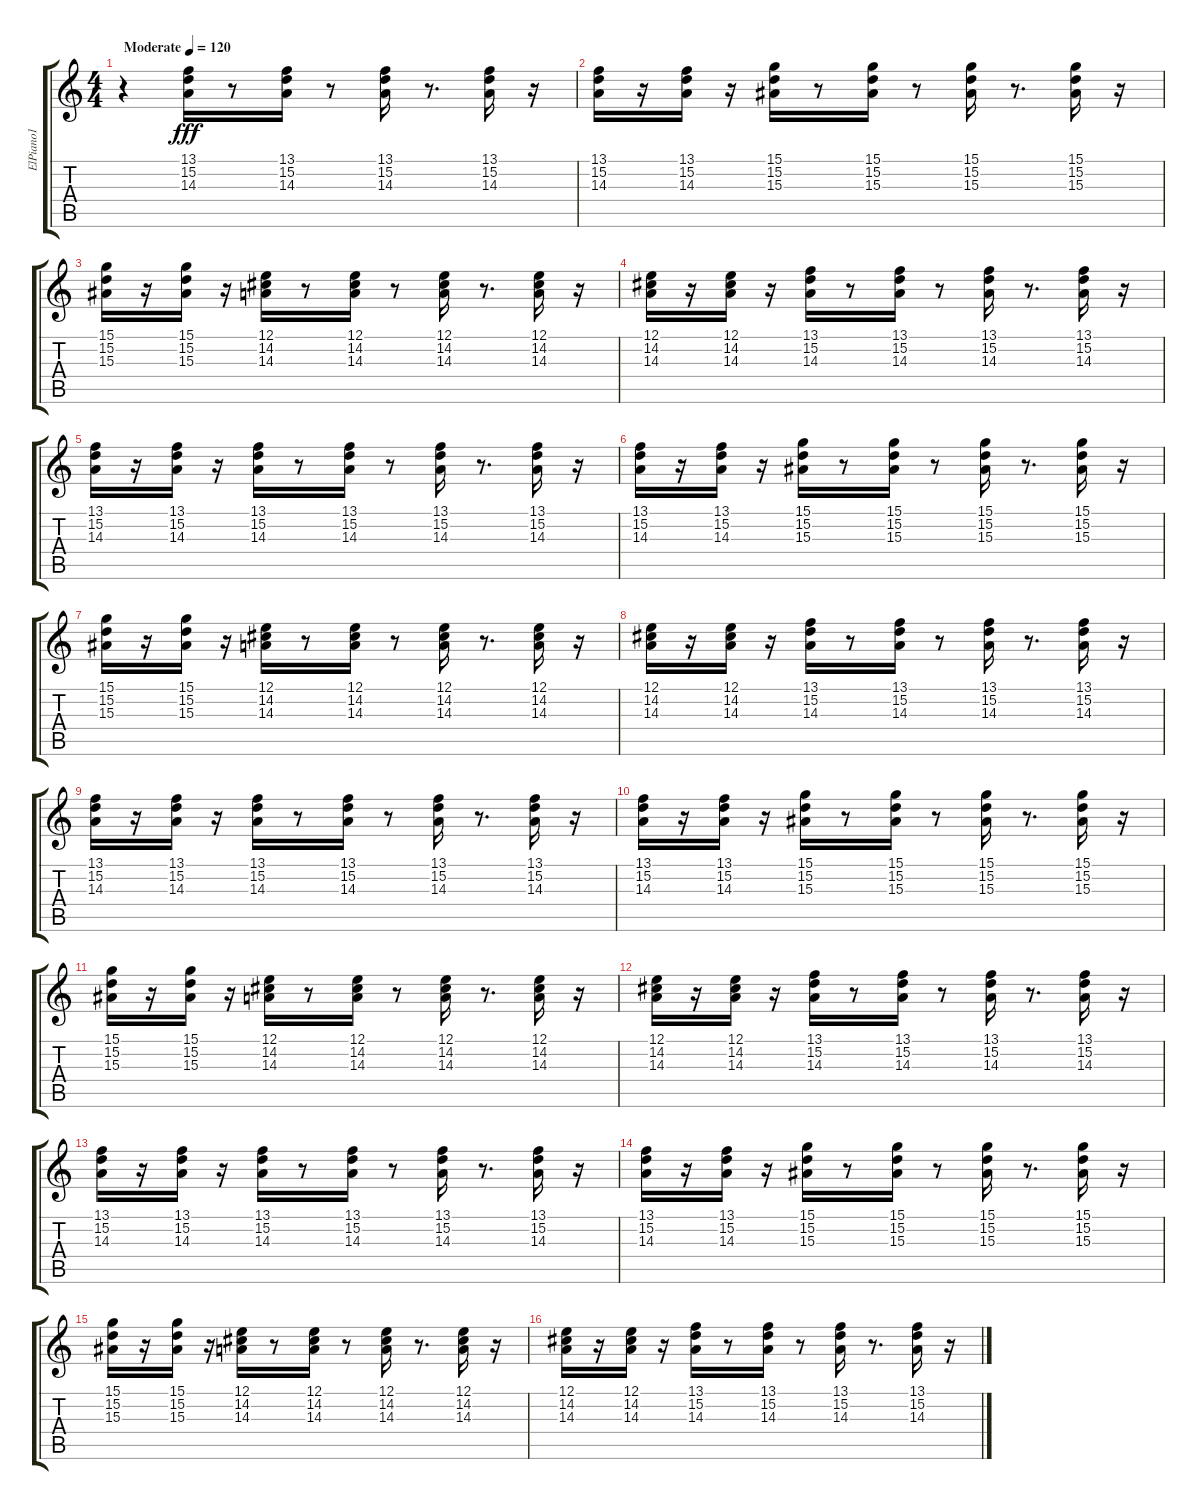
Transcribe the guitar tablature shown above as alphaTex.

\track ("ElPiano1" "ElPiano1") {instrument electricgrandpiano}
\staff {score tabs}
\tuning (E4 B3 G3 D3 A2 E2) {hide}
\ts (4 4)
\tempo (120 "Moderate")
\clef g2
\ks c
r.4{dy fff instrument electricgrandpiano} (13.1 15.2 14.3).16 r.8 (13.1 15.2 14.3).16 r.8 (13.1 15.2 14.3).16 r.8{d} (13.1 15.2 14.3).16 r.16 |
(13.1 15.2 14.3).16 r.16 (13.1 15.2 14.3).16 r.16 (15.1 15.2 15.3).16 r.8 (15.1 15.2 15.3).16 r.8 (15.1 15.2 15.3).16 r.8{d} (15.1 15.2 15.3).16 r.16 |
(15.1 15.2 15.3).16 r.16 (15.1 15.2 15.3).16 r.16 (12.1 14.2 14.3).16 r.8 (12.1 14.2 14.3).16 r.8 (12.1 14.2 14.3).16 r.8{d} (12.1 14.2 14.3).16 r.16 |
(12.1 14.2 14.3).16 r.16 (12.1 14.2 14.3).16 r.16 (13.1 15.2 14.3).16 r.8 (13.1 15.2 14.3).16 r.8 (13.1 15.2 14.3).16 r.8{d} (13.1 15.2 14.3).16 r.16 |
(13.1 15.2 14.3).16 r.16 (13.1 15.2 14.3).16 r.16 (13.1 15.2 14.3).16 r.8 (13.1 15.2 14.3).16 r.8 (13.1 15.2 14.3).16 r.8{d} (13.1 15.2 14.3).16 r.16 |
(13.1 15.2 14.3).16 r.16 (13.1 15.2 14.3).16 r.16 (15.1 15.2 15.3).16 r.8 (15.1 15.2 15.3).16 r.8 (15.1 15.2 15.3).16 r.8{d} (15.1 15.2 15.3).16 r.16 |
(15.1 15.2 15.3).16 r.16 (15.1 15.2 15.3).16 r.16 (12.1 14.2 14.3).16 r.8 (12.1 14.2 14.3).16 r.8 (12.1 14.2 14.3).16 r.8{d} (12.1 14.2 14.3).16 r.16 |
(12.1 14.2 14.3).16 r.16 (12.1 14.2 14.3).16 r.16 (13.1 15.2 14.3).16 r.8 (13.1 15.2 14.3).16 r.8 (13.1 15.2 14.3).16 r.8{d} (13.1 15.2 14.3).16 r.16 |
(13.1 15.2 14.3).16 r.16 (13.1 15.2 14.3).16 r.16 (13.1 15.2 14.3).16 r.8 (13.1 15.2 14.3).16 r.8 (13.1 15.2 14.3).16 r.8{d} (13.1 15.2 14.3).16 r.16 |
(13.1 15.2 14.3).16 r.16 (13.1 15.2 14.3).16 r.16 (15.1 15.2 15.3).16 r.8 (15.1 15.2 15.3).16 r.8 (15.1 15.2 15.3).16 r.8{d} (15.1 15.2 15.3).16 r.16 |
(15.1 15.2 15.3).16 r.16 (15.1 15.2 15.3).16 r.16 (12.1 14.2 14.3).16 r.8 (12.1 14.2 14.3).16 r.8 (12.1 14.2 14.3).16 r.8{d} (12.1 14.2 14.3).16 r.16 |
(12.1 14.2 14.3).16 r.16 (12.1 14.2 14.3).16 r.16 (13.1 15.2 14.3).16 r.8 (13.1 15.2 14.3).16 r.8 (13.1 15.2 14.3).16 r.8{d} (13.1 15.2 14.3).16 r.16 |
(13.1 15.2 14.3).16 r.16 (13.1 15.2 14.3).16 r.16 (13.1 15.2 14.3).16 r.8 (13.1 15.2 14.3).16 r.8 (13.1 15.2 14.3).16 r.8{d} (13.1 15.2 14.3).16 r.16 |
(13.1 15.2 14.3).16 r.16 (13.1 15.2 14.3).16 r.16 (15.1 15.2 15.3).16 r.8 (15.1 15.2 15.3).16 r.8 (15.1 15.2 15.3).16 r.8{d} (15.1 15.2 15.3).16 r.16 |
(15.1 15.2 15.3).16 r.16 (15.1 15.2 15.3).16 r.16 (12.1 14.2 14.3).16 r.8 (12.1 14.2 14.3).16 r.8 (12.1 14.2 14.3).16 r.8{d} (12.1 14.2 14.3).16 r.16 |
(12.1 14.2 14.3).16 r.16 (12.1 14.2 14.3).16 r.16 (13.1 15.2 14.3).16 r.8 (13.1 15.2 14.3).16 r.8 (13.1 15.2 14.3).16 r.8{d} (13.1 15.2 14.3).16 r.16
